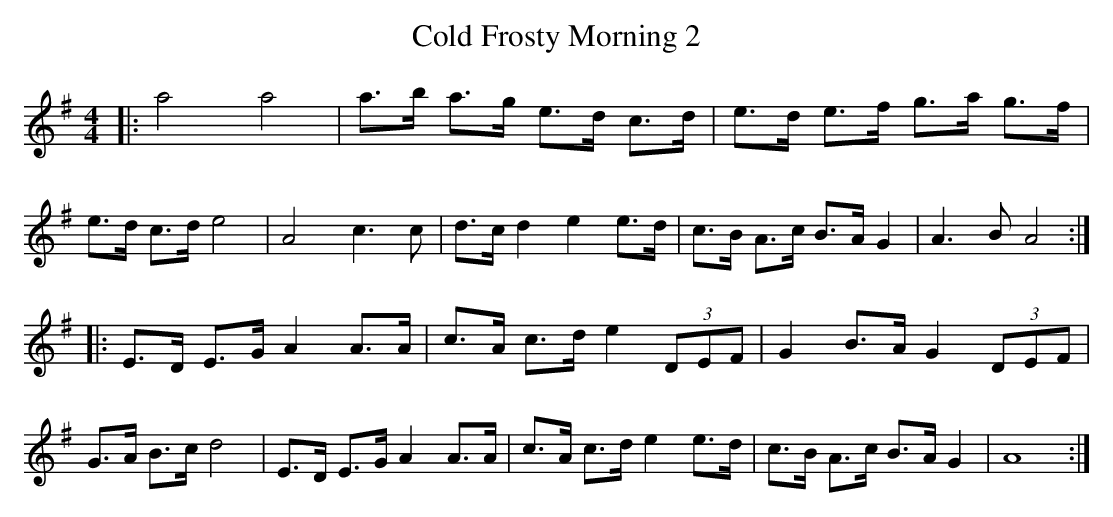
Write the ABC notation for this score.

X:1
T: Cold Frosty Morning 2
M: 4/4
L: 1/8
K: Ador
|: a4 a4 | a>b a>g e>d c>d | e>d e>f g>a g>f | e>d c>d e4 \
|  A4 c3 c | d>c d2 e2 e>d | c>B A>c B>A G2 | A3B A4 :|
|: E>D E>G A2 A>A | c>A c>d e2 (3DEF | G2 B>A G2 (3DEF | G>A B>c d4 \
|  E>D E>G A2 A>A | c>A c>d e2 e>d | c>B A>c B>A G2 | A8 :|
